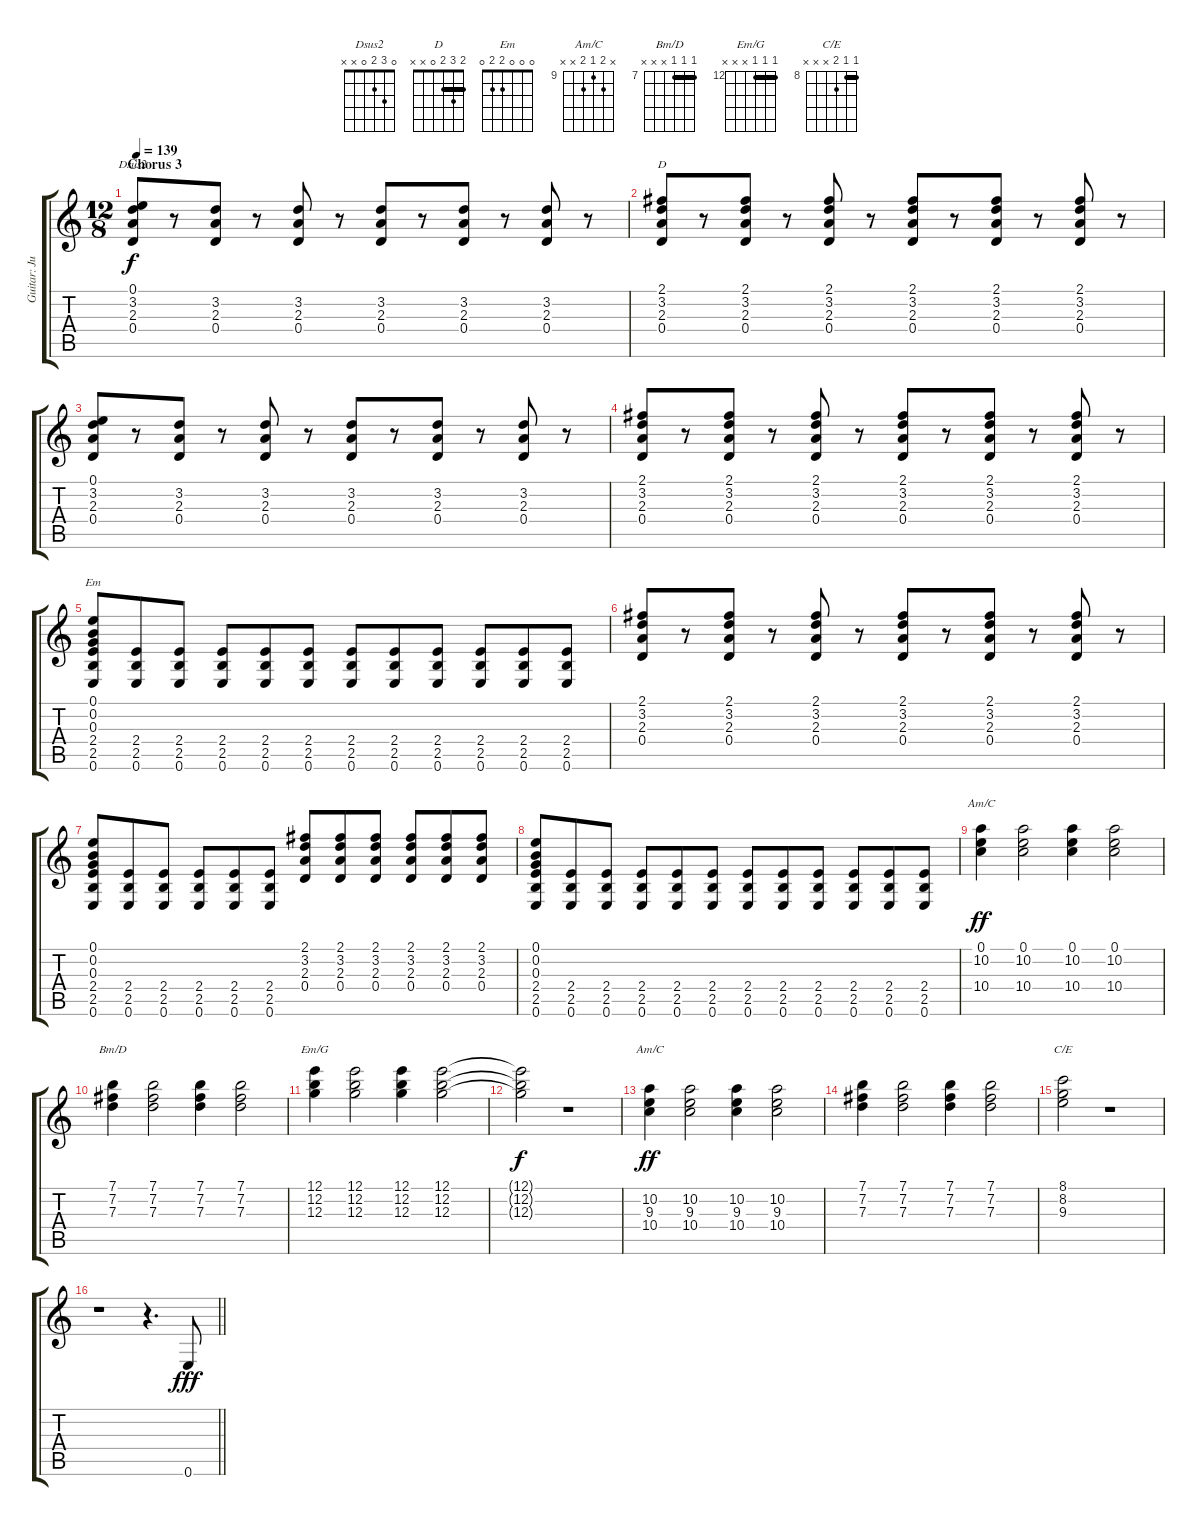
\track ("Guitar: Justin Hayward" "Guitar: Ju") {instrument acousticguitarsteel}
\staff {score tabs}
\tuning (E4 B3 G3 D3 A2 E2) {hide}
\chord ("Dsus2" 0 3 2 0 x x)
\chord ("D" 2 3 2 0 x x) {barre 2}
\chord ("Em" 0 0 0 2 2 0)
\chord ("Am/C" 0 10 x 10 x x) {firstfret 10}
\chord ("Bm/D" 7 7 7 x x x) {firstfret 7 barre 7}
\chord ("Em/G" 12 12 12 x x x) {firstfret 12 barre 12}
\chord ("Am/C" x 10 9 10 x x) {firstfret 9}
\chord ("C/E" 8 8 9 x x x) {firstfret 8 barre 8}
\ts (12 8)
\section ("" "Chorus 3")
\tempo 139
\clef g2
\ks c
(0.1 3.2 2.3 0.4).8{ch "Dsus2" dy f} r.8 (3.2 2.3 0.4).8 r.8 (3.2 2.3 0.4).8 r.8 (3.2 2.3 0.4).8 r.8 (3.2 2.3 0.4).8 r.8 (3.2 2.3 0.4).8 r.8 |
(2.1 3.2 2.3 0.4).8{ch "D"} r.8 (2.1 3.2 2.3 0.4).8 r.8 (2.1 3.2 2.3 0.4).8 r.8 (2.1 3.2 2.3 0.4).8 r.8 (2.1 3.2 2.3 0.4).8 r.8 (2.1 3.2 2.3 0.4).8 r.8 |
(0.1 3.2 2.3 0.4).8 r.8 (3.2 2.3 0.4).8 r.8 (3.2 2.3 0.4).8 r.8 (3.2 2.3 0.4).8 r.8 (3.2 2.3 0.4).8 r.8 (3.2 2.3 0.4).8 r.8 |
(2.1 3.2 2.3 0.4).8 r.8 (2.1 3.2 2.3 0.4).8 r.8 (2.1 3.2 2.3 0.4).8 r.8 (2.1 3.2 2.3 0.4).8 r.8 (2.1 3.2 2.3 0.4).8 r.8 (2.1 3.2 2.3 0.4).8 r.8 |
(0.1 0.2 0.3 2.4 2.5 0.6).8{ch "Em"} (2.4 2.5 0.6).8 (2.4 2.5 0.6).8 (2.4 2.5 0.6).8 (2.4 2.5 0.6).8 (2.4 2.5 0.6).8 (2.4 2.5 0.6).8 (2.4 2.5 0.6).8 (2.4 2.5 0.6).8 (2.4 2.5 0.6).8 (2.4 2.5 0.6).8 (2.4 2.5 0.6).8 |
(2.1 3.2 2.3 0.4).8 r.8 (2.1 3.2 2.3 0.4).8 r.8 (2.1 3.2 2.3 0.4).8 r.8 (2.1 3.2 2.3 0.4).8 r.8 (2.1 3.2 2.3 0.4).8 r.8 (2.1 3.2 2.3 0.4).8 r.8 |
(0.1 0.2 0.3 2.4 2.5 0.6).8 (2.4 2.5 0.6).8 (2.4 2.5 0.6).8 (2.4 2.5 0.6).8 (2.4 2.5 0.6).8 (2.4 2.5 0.6).8 (2.1 3.2 2.3 0.4).8 (2.1 3.2 2.3 0.4).8 (2.1 3.2 2.3 0.4).8 (2.1 3.2 2.3 0.4).8 (2.1 3.2 2.3 0.4).8 (2.1 3.2 2.3 0.4).8 |
(0.1 0.2 0.3 2.4 2.5 0.6).8 (2.4 2.5 0.6).8 (2.4 2.5 0.6).8 (2.4 2.5 0.6).8 (2.4 2.5 0.6).8 (2.4 2.5 0.6).8 (2.4 2.5 0.6).8 (2.4 2.5 0.6).8 (2.4 2.5 0.6).8 (2.4 2.5 0.6).8 (2.4 2.5 0.6).8 (2.4 2.5 0.6).8 |
(0.1 10.2 10.4).4{ch "Am/C" dy ff} (0.1 10.2 10.4).2 (0.1 10.2 10.4).4 (0.1 10.2 10.4).2 |
(7.1 7.2 7.3).4{ch "Bm/D"} (7.1 7.2 7.3).2 (7.1 7.2 7.3).4 (7.1 7.2 7.3).2 |
(12.1 12.2 12.3).4{ch "Em/G"} (12.1 12.2 12.3).2 (12.1 12.2 12.3).4 (12.1 12.2 12.3).2 |
(12.1{t} 12.2{t} 12.3{t}).2{dy f} r.1 |
(10.2 9.3 10.4).4{ch "Am/C" dy ff} (10.2 9.3 10.4).2 (10.2 9.3 10.4).4 (10.2 9.3 10.4).2 |
(7.1 7.2 7.3).4 (7.1 7.2 7.3).2 (7.1 7.2 7.3).4 (7.1 7.2 7.3).2 |
(8.1 8.2 9.3).2{ch "C/E"} r.1 |
\barLineRight lightlight
r.1 r.4{d} 0.6.8{dy fff}
